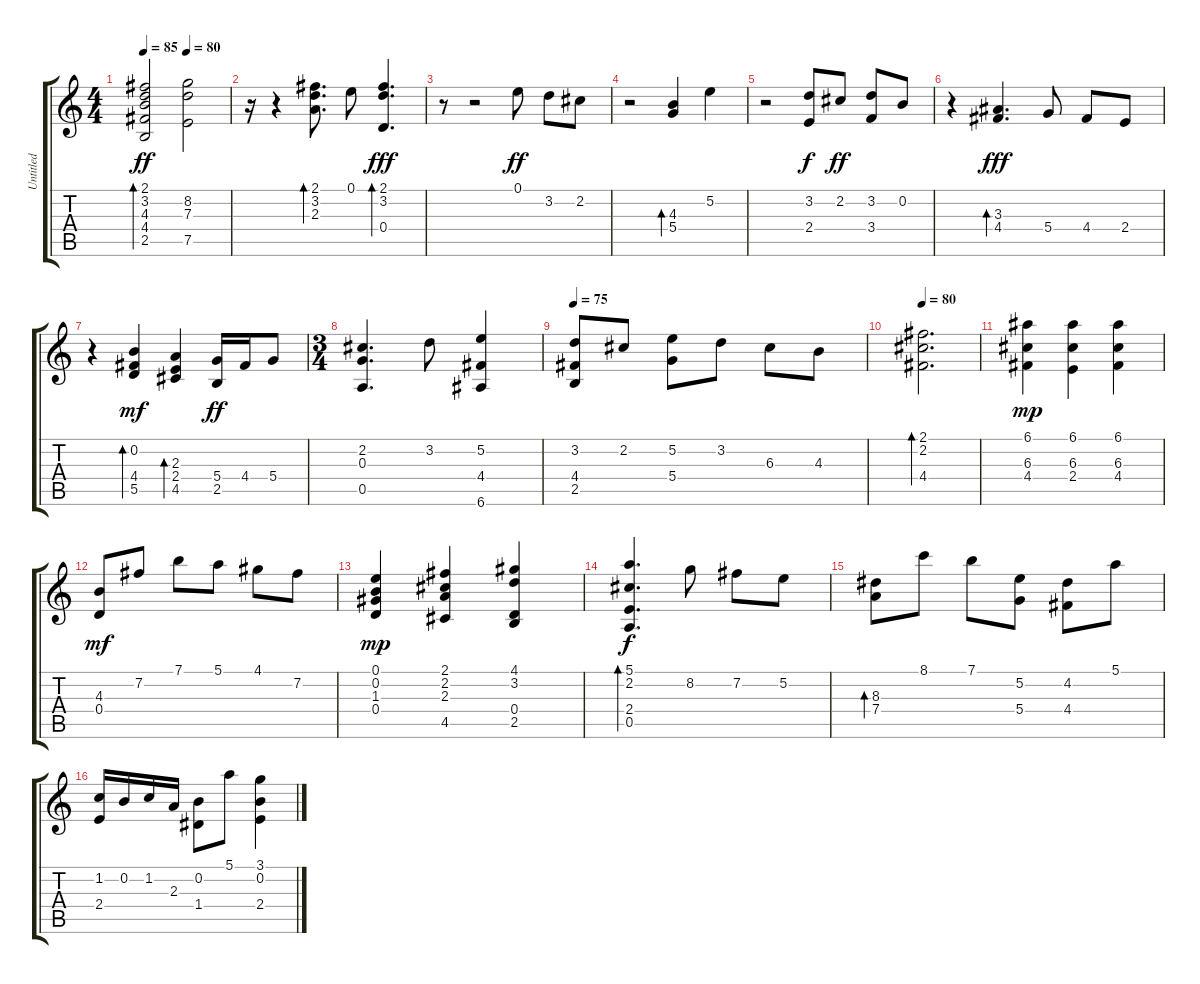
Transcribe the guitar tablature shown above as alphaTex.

\track ("Untitled" "Untitled") {instrument acousticguitarnylon}
\staff {score tabs}
\tuning (E4 B3 G3 D3 A2 E2) {hide}
\ts (4 4)
\tempo 85
\tempo (80 0.5)
\tempo 85
\clef g2
\ks c
(2.1 3.2 4.3 4.4 2.5).2{bd 30 dy ff instrument acousticguitarnylon} (8.2 7.3 7.5).2 |
r.16 r.4 (2.1 3.2 2.3).8{d bd 30} 0.1.8 (2.1 3.2 0.4).4{d bd 30 dy fff} |
r.8 r.2 0.1.8{dy ff} 3.2.8 2.2.8 |
r.2 (4.3 5.4).4{bd 30} 5.2.4 |
r.2 (3.2 2.4).8{dy f} 2.2.8{dy ff} (3.2 3.4).8 0.2.8 |
r.4 (3.3 4.4).4{d bd 30 dy fff} 5.4.8 4.4.8 2.4.8 |
r.4 (0.2 4.4 5.5).4{bd 30 dy mf} (2.3 2.4 4.5).4{bd 30} (5.4 2.5).16{dy ff} 4.4.16 5.4.8 |
\ts (3 4)
(2.2 0.3 0.5).4{d} 3.2.8 (5.2 4.4 6.6).4 |
\tempo 75
(3.2 4.4 2.5).8 2.2.8 (5.2 5.4).8 3.2.8 6.3.8 4.3.8 |
\tempo 80
(2.1 2.2 4.4).2{d bd 30} |
(6.1 6.3 4.4).4{dy mp} (6.1 6.3 2.4).4 (6.1 6.3 4.4).4 |
(4.3 0.4).8{dy mf} 7.2.8 7.1.8 5.1.8 4.1.8 7.2.8 |
(0.1 0.2 1.3 0.4).4{dy mp} (2.1 2.2 2.3 4.5).4 (4.1 3.2 0.4 2.5).4 |
(5.1 2.2 2.4 0.5).4{d bd 30 dy f} 8.2.8 7.2.8 5.2.8 |
(8.3 7.4).8{bd 30} 8.1.8 7.1.8 (5.2 5.4).8 (4.2 4.4).8 5.1.8 |
(1.2 2.4).16 0.2.16 1.2.16 2.3.16 (0.2 1.4).8 5.1.8 (3.1 0.2 2.4).4
